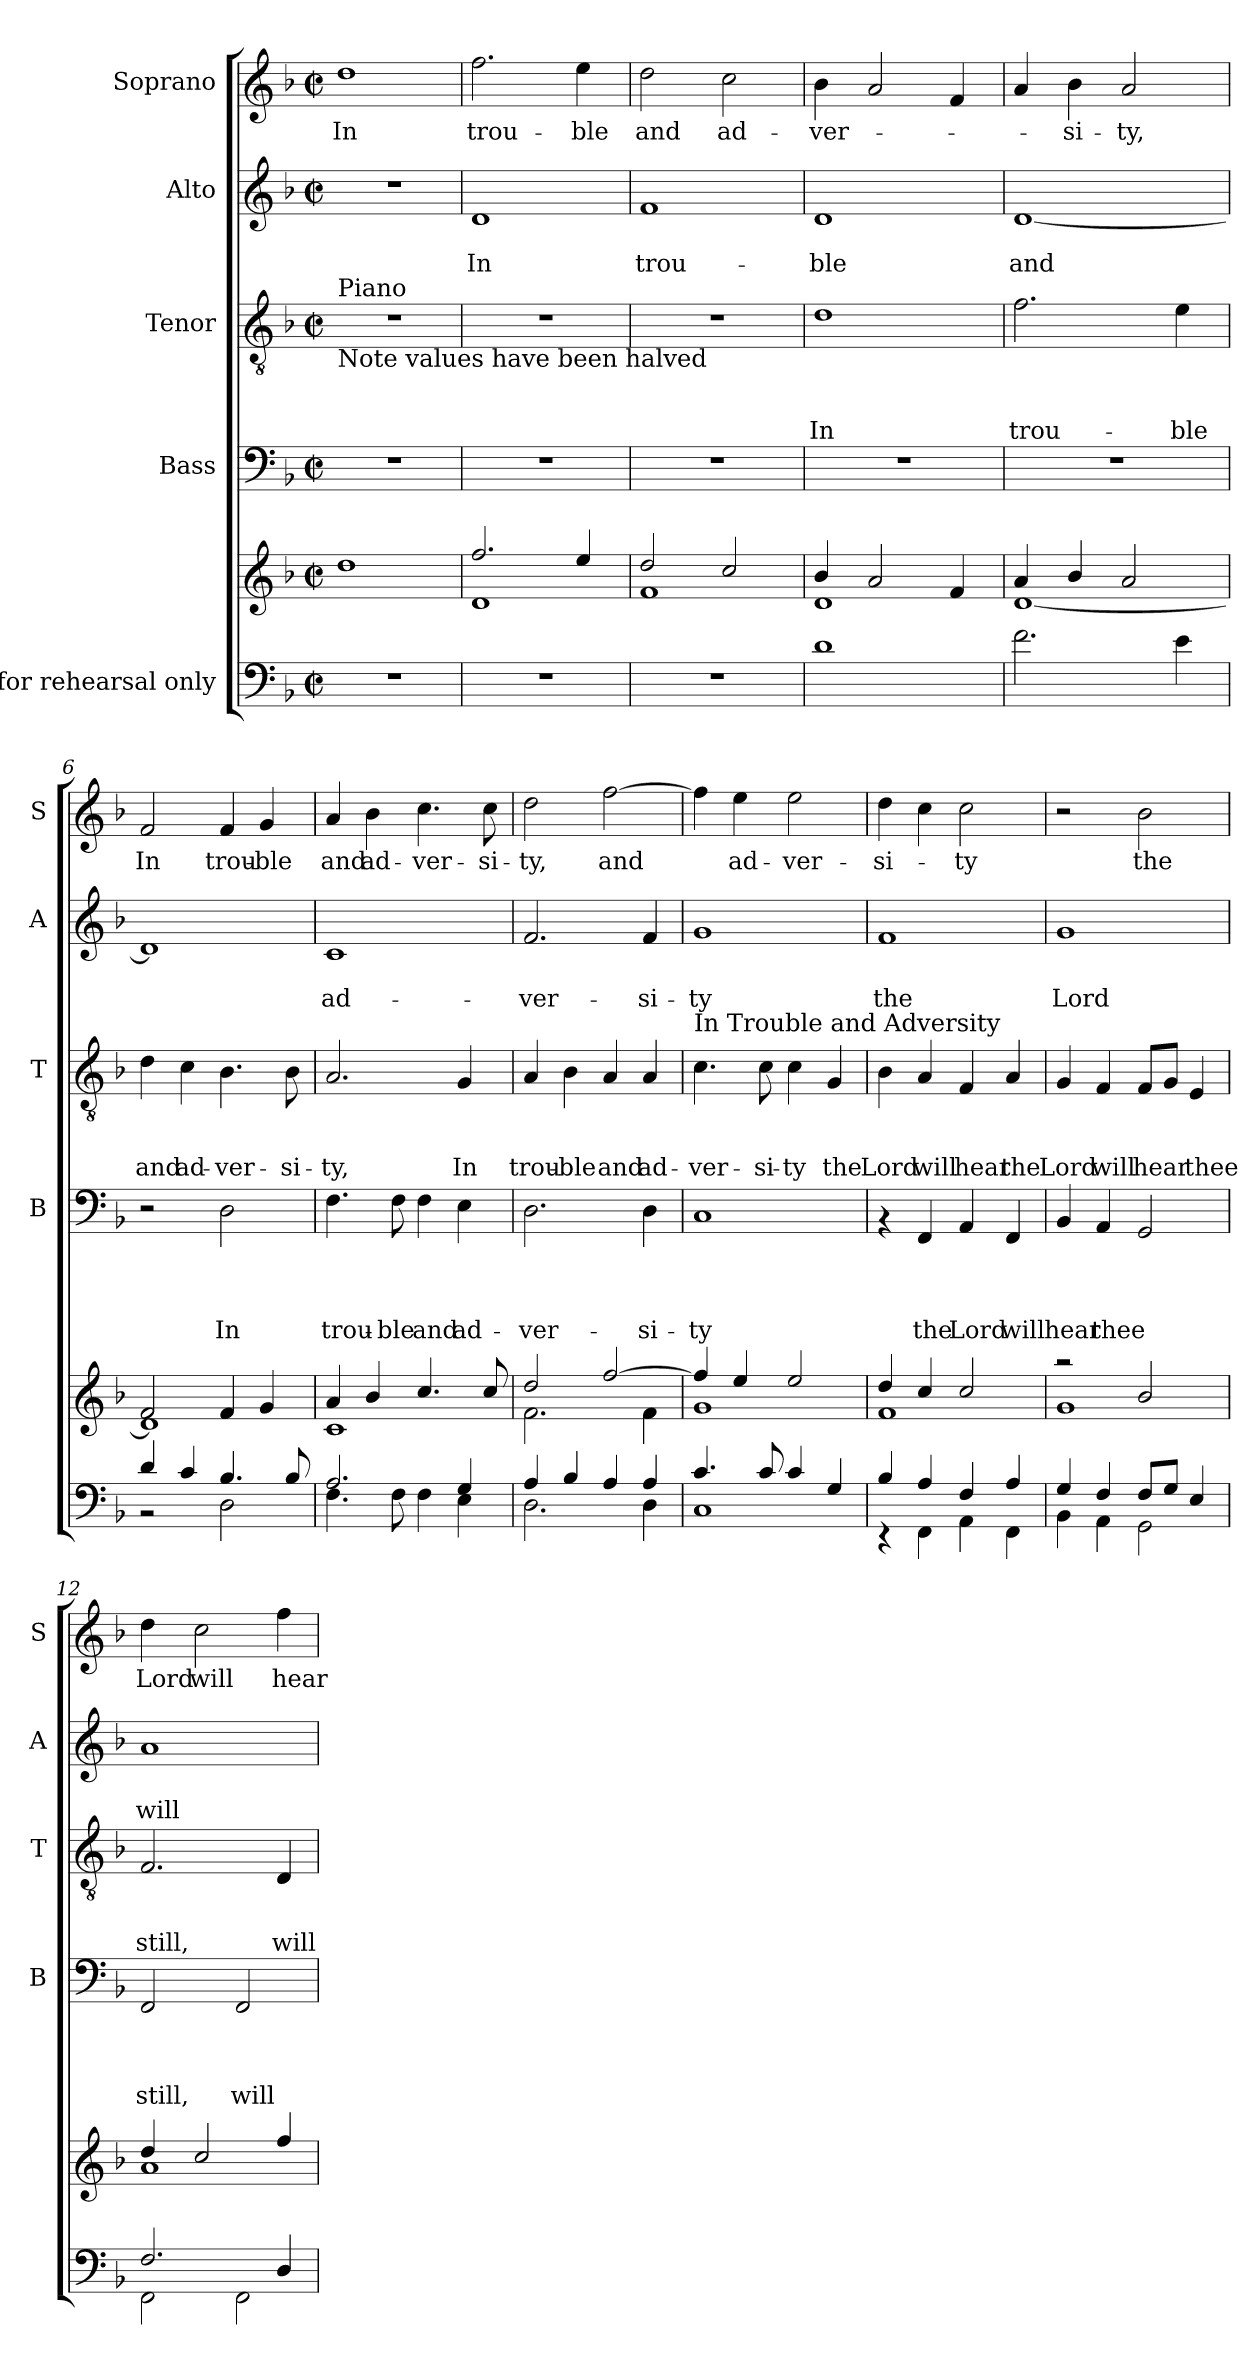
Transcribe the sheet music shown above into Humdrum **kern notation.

**kern	**kern	**kern	**text	**text	**text	**text	**kern	**text	**text	**text	**kern	**text	**text	**kern	**text
*part5	*part5	*part4	*part4	*part4	*part4	*part4	*part3	*part3	*part3	*part3	*part2	*part2	*part2	*part1	*part1
*staff6	*staff5	*staff4	*staff4	*staff4	*staff4	*staff4	*staff3	*staff3	*staff3	*staff3	*staff2	*staff2	*staff2	*staff1	*staff1
*I"( for rehearsal only	*	*I"Bass	*	*	*	*	*I"Tenor	*	*	*	*I"Alto	*	*	*I"Soprano	*
*	*	*I'B	*	*	*	*	*I'T	*	*	*	*I'A	*	*	*I'S	*
!!LO:PB:g=z
*clefF4	*clefG2	*clefF4	*	*	*	*	*clefGv2	*	*	*	*clefG2	*	*	*clefG2	*
*k[b-]	*k[b-]	*k[b-]	*	*	*	*	*k[b-]	*	*	*	*k[b-]	*	*	*k[b-]	*
*F:	*F:	*F:	*	*	*	*	*F:	*	*	*	*F:	*	*	*F:	*
*M2/2	*M2/2	*M2/2	*	*	*	*	*M2/2	*	*	*	*M2/2	*	*	*M2/2	*
*met(c|)	*met(c|)	*met(c|)	*	*	*	*	*met(c|)	*	*	*	*met(c|)	*	*	*met(c|)	*
=1	=1	=1	=1	=1	=1	=1	=1	=1	=1	=1	=1	=1	=1	=1	=1
!	!	!	!	!	!	!	!LO:TX:a:t=Piano	!	!	!	!	!	!	!	!
!	!	!	!	!	!	!	!LO:TX:b:t=Note values have been halved	!	!	!	!	!	!	!	!
!	!	!	!	!	!	!	!	!	!	!	!	!	!	!	!LO:LY:b
1r	1dd	1r	.	.	.	.	1r	.	.	.	1r	.	.	1dd	In
=2	=2	=2	=2	=2	=2	=2	=2	=2	=2	=2	=2	=2	=2	=2	=2
*	*^	*	*	*	*	*	*	*	*	*	*	*	*	*	*
!	!	!	!	!	!	!	!	!	!	!	!	!	!	!LO:LY:b	!	!LO:LY:b
1r	2.ff/	1d	1r	.	.	.	.	1r	.	.	.	1d	.	In	2.ff\	trou-
!	!	!	!	!	!	!	!	!	!	!	!	!	!	!	!	!LO:LY:b
.	4ee/	.	.	.	.	.	.	.	.	.	.	.	.	.	4ee\	-ble
=3	=3	=3	=3	=3	=3	=3	=3	=3	=3	=3	=3	=3	=3	=3	=3	=3
!	!	!	!	!	!	!	!	!	!	!	!	!	!	!LO:LY:b	!	!LO:LY:b
1r	2dd/	1f	1r	.	.	.	.	1r	.	.	.	1f	.	trou-	2dd\	and
!	!	!	!	!	!	!	!	!	!	!	!	!	!	!	!	!LO:LY:b
.	2cc/	.	.	.	.	.	.	.	.	.	.	.	.	.	2cc\	ad-
=4	=4	=4	=4	=4	=4	=4	=4	=4	=4	=4	=4	=4	=4	=4	=4	=4
!	!	!	!	!	!	!	!	!	!	!	!LO:LY:b	!	!	!LO:LY:b	!	!LO:LY:b
1d	4b-/	1d	1r	.	.	.	.	1d	.	.	In	1d	.	-ble	4b-\	-ver-
.	2a/	.	.	.	.	.	.	.	.	.	.	.	.	.	2a/	.
.	4f/	.	.	.	.	.	.	.	.	.	.	.	.	.	4f/	.
=5	=5	=5	=5	=5	=5	=5	=5	=5	=5	=5	=5	=5	=5	=5	=5	=5
!	!	!	!	!	!	!	!	!	!	!	!LO:LY:b	!	!	!LO:LY:b	!	!
2.f\	4a/	[<1d	1r	.	.	.	.	2.f\	.	.	trou-	[<1d	.	and	4a/	.
!	!	!	!	!	!	!	!	!	!	!	!	!	!	!	!	!LO:LY:b
.	4b-/	.	.	.	.	.	.	.	.	.	.	.	.	.	4b-\	-si-
!	!	!	!	!	!	!	!	!	!	!	!	!	!	!	!	!LO:LY:b
.	2a/	.	.	.	.	.	.	.	.	.	.	.	.	.	2a/	-ty,
!	!	!	!	!	!	!	!	!	!	!	!LO:LY:b	!	!	!	!	!
4e\	.	.	.	.	.	.	.	4e\	.	.	-ble	.	.	.	.	.
=6	=6	=6	=6	=6	=6	=6	=6	=6	=6	=6	=6	=6	=6	=6	=6	=6
*^	*	*	*	*	*	*	*	*	*	*	*	*	*	*	*	*
!	!	!	!	!	!	!	!	!	!	!	!	!LO:LY:b	!	!	!	!	!LO:LY:b
4d/	2r	2f/	1d]	2r	.	.	.	.	4d\	.	.	and	1d]	.	.	2f/	In
!	!	!	!	!	!	!	!	!	!	!	!	!LO:LY:b	!	!	!	!	!
4c/	.	.	.	.	.	.	.	.	4c\	.	.	ad-	.	.	.	.	.
!	!	!	!	!	!	!	!	!LO:LY:b	!	!	!	!LO:LY:b	!	!	!	!	!LO:LY:b
4.B-/	2D\	4f/	.	2D\	.	.	.	In	4.B-\	.	.	-ver-	.	.	.	4f/	trou-
!	!	!	!	!	!	!	!	!	!	!	!	!	!	!	!	!	!LO:LY:b
.	.	4g/	.	.	.	.	.	.	.	.	.	.	.	.	.	4g/	-ble
!	!	!	!	!	!	!	!	!	!	!	!	!LO:LY:b	!	!	!	!	!
8B-/	.	.	.	.	.	.	.	.	8B-\	.	.	-si-	.	.	.	.	.
=7	=7	=7	=7	=7	=7	=7	=7	=7	=7	=7	=7	=7	=7	=7	=7	=7	=7
!	!	!	!	!	!	!	!	!LO:LY:b	!	!	!	!LO:LY:b	!	!	!LO:LY:b	!	!LO:LY:b
2.A/	4.F\	4a/	1c	4.F\	.	.	.	trou-	2.A/	.	.	-ty,	1c	.	ad-	4a/	and
!	!	!	!	!	!	!	!	!	!	!	!	!	!	!	!	!	!LO:LY:b
.	.	4b-/	.	.	.	.	.	.	.	.	.	.	.	.	.	4b-\	ad-
!	!	!	!	!	!	!	!	!LO:LY:b	!	!	!	!	!	!	!	!	!
.	8F\	.	.	8F\	.	.	.	-ble	.	.	.	.	.	.	.	.	.
!	!	!	!	!	!	!	!	!LO:LY:b	!	!	!	!	!	!	!	!	!LO:LY:b
.	4F\	4.cc/	.	4F\	.	.	.	and	.	.	.	.	.	.	.	4.cc\	-ver-
!	!	!	!	!	!	!	!	!LO:LY:b	!	!	!	!LO:LY:b	!	!	!	!	!
4G/	4E\	.	.	4E\	.	.	.	ad-	4G/	.	.	In	.	.	.	.	.
!	!	!	!	!	!	!	!	!	!	!	!	!	!	!	!	!	!LO:LY:b
.	.	8cc/	.	.	.	.	.	.	.	.	.	.	.	.	.	8cc\	-si-
=8	=8	=8	=8	=8	=8	=8	=8	=8	=8	=8	=8	=8	=8	=8	=8	=8	=8
!	!	!	!	!	!	!	!	!LO:LY:b	!	!	!	!LO:LY:b	!	!	!LO:LY:b	!	!LO:LY:b
4A/	2.D\	2dd/	2.f\	2.D\	.	.	.	-ver-	4A/	.	.	trou-	2.f/	.	-ver-	2dd\	-ty,
!	!	!	!	!	!	!	!	!	!	!	!	!LO:LY:b	!	!	!	!	!
4B-/	.	.	.	.	.	.	.	.	4B-\	.	.	-ble	.	.	.	.	.
!	!	!	!	!	!	!	!	!	!	!	!	!LO:LY:b	!	!	!	!	!LO:LY:b
4A/	.	[>2ff/	.	.	.	.	.	.	4A/	.	.	and	.	.	.	[>2ff\	and
!	!	!	!	!	!	!	!	!LO:LY:b	!	!	!	!LO:LY:b	!	!	!LO:LY:b	!	!
4A/	4D\	.	4f\	4D\	.	.	.	-si-	4A/	.	.	ad-	4f/	.	-si-	.	.
!!LO:PB:g=z
=9	=9	=9	=9	=9	=9	=9	=9	=9	=9	=9	=9	=9	=9	=9	=9	=9	=9
!	!	!	!	!	!	!	!	!	!LO:TX:a:t=In Trouble and Adversity	!	!	!	!	!	!	!	!
!	!	!	!	!	!	!	!	!LO:LY:b	!	!	!	!LO:LY:b	!	!	!LO:LY:b	!	!
4.c/	1C	4ff/]	1g	1C	.	.	.	-ty	4.c\	.	.	-ver-	1g	.	-ty	4ff\]	.
!	!	!	!	!	!	!	!	!	!	!	!	!	!	!	!	!	!LO:LY:b
.	.	4ee/	.	.	.	.	.	.	.	.	.	.	.	.	.	4ee\	ad-
!	!	!	!	!	!	!	!	!	!	!	!	!LO:LY:b	!	!	!	!	!
8c/	.	.	.	.	.	.	.	.	8c\	.	.	-si-	.	.	.	.	.
!	!	!	!	!	!	!	!	!	!	!	!	!LO:LY:b	!	!	!	!	!LO:LY:b
4c/	.	2ee/	.	.	.	.	.	.	4c\	.	.	-ty	.	.	.	2ee\	-ver-
!	!	!	!	!	!	!	!	!	!	!	!	!LO:LY:b	!	!	!	!	!
4G/	.	.	.	.	.	.	.	.	4G/	.	.	the	.	.	.	.	.
=10	=10	=10	=10	=10	=10	=10	=10	=10	=10	=10	=10	=10	=10	=10	=10	=10	=10
!	!	!	!	!	!	!	!	!	!	!	!	!LO:LY:b	!	!	!LO:LY:b	!	!LO:LY:b
4B-/	4rDD	4dd/	1f	4rAA	.	.	.	.	4B-\	.	.	Lord	1f	.	the	4dd\	-si-
!	!	!	!	!	!	!	!	!LO:LY:b	!	!	!	!LO:LY:b	!	!	!	!	!
4A/	4FF\	4cc/	.	4FF/	.	.	.	the	4A/	.	.	will	.	.	.	4cc\	.
!	!	!	!	!	!	!	!	!LO:LY:b	!	!	!	!LO:LY:b	!	!	!	!	!LO:LY:b
4F/	4AA\	2cc/	.	4AA/	.	.	.	Lord	4F/	.	.	hear	.	.	.	2cc\	-ty
!	!	!	!	!	!	!	!	!LO:LY:b	!	!	!	!LO:LY:b	!	!	!	!	!
4A/	4FF\	.	.	4FF/	.	.	.	will	4A/	.	.	the	.	.	.	.	.
=11	=11	=11	=11	=11	=11	=11	=11	=11	=11	=11	=11	=11	=11	=11	=11	=11	=11
!	!	!	!	!	!	!	!	!LO:LY:b	!	!	!	!LO:LY:b	!	!	!LO:LY:b	!	!
4G/	4BB-\	2raa	1g	4BB-/	.	.	.	hear	4G/	.	.	Lord	1g	.	Lord	2r	.
!	!	!	!	!	!	!	!	!LO:LY:b	!	!	!	!LO:LY:b	!	!	!	!	!
4F/	4AA\	.	.	4AA/	.	.	.	thee	4F/	.	.	will	.	.	.	.	.
!	!	!	!	!	!	!	!	!	!	!	!	!LO:LY:b	!	!	!	!	!LO:LY:b
8F/L	2GG\	2b-/	.	2GG/	.	.	.	.	8F/L	.	.	hear	.	.	.	2b-\	the
8G/J	.	.	.	.	.	.	.	.	8G/J	.	.	.	.	.	.	.	.
!	!	!	!	!	!	!	!	!	!	!	!	!LO:LY:b	!	!	!	!	!
4E/	.	.	.	.	.	.	.	.	4E/	.	.	thee	.	.	.	.	.
=12	=12	=12	=12	=12	=12	=12	=12	=12	=12	=12	=12	=12	=12	=12	=12	=12	=12
!	!	!	!	!	!	!	!	!LO:LY:b	!	!	!	!LO:LY:b	!	!	!LO:LY:b	!	!LO:LY:b
2.F/	2FF\	4dd/	1a	2FF/	.	.	.	still,	2.F/	.	.	still,	1a	.	will	4dd\	Lord
!	!	!	!	!	!	!	!	!	!	!	!	!	!	!	!	!	!LO:LY:b
.	.	2cc/	.	.	.	.	.	.	.	.	.	.	.	.	.	2cc\	will
!	!	!	!	!	!	!	!	!LO:LY:b	!	!	!	!	!	!	!	!	!
.	2FF\	.	.	2FF/	.	.	.	will	.	.	.	.	.	.	.	.	.
!	!	!	!	!	!	!	!	!	!	!	!	!LO:LY:b	!	!	!	!	!LO:LY:b
4D/	.	4ff/	.	.	.	.	.	.	4D/	.	.	will	.	.	.	4ff\	hear
*v	*v	*	*	*	*	*	*	*	*	*	*	*	*	*	*	*	*
*	*v	*v	*	*	*	*	*	*	*	*	*	*	*	*	*	*
=	=	=	=	=	=	=	=	=	=	=	=	=	=	=	=
*-	*-	*-	*-	*-	*-	*-	*-	*-	*-	*-	*-	*-	*-	*-	*-
